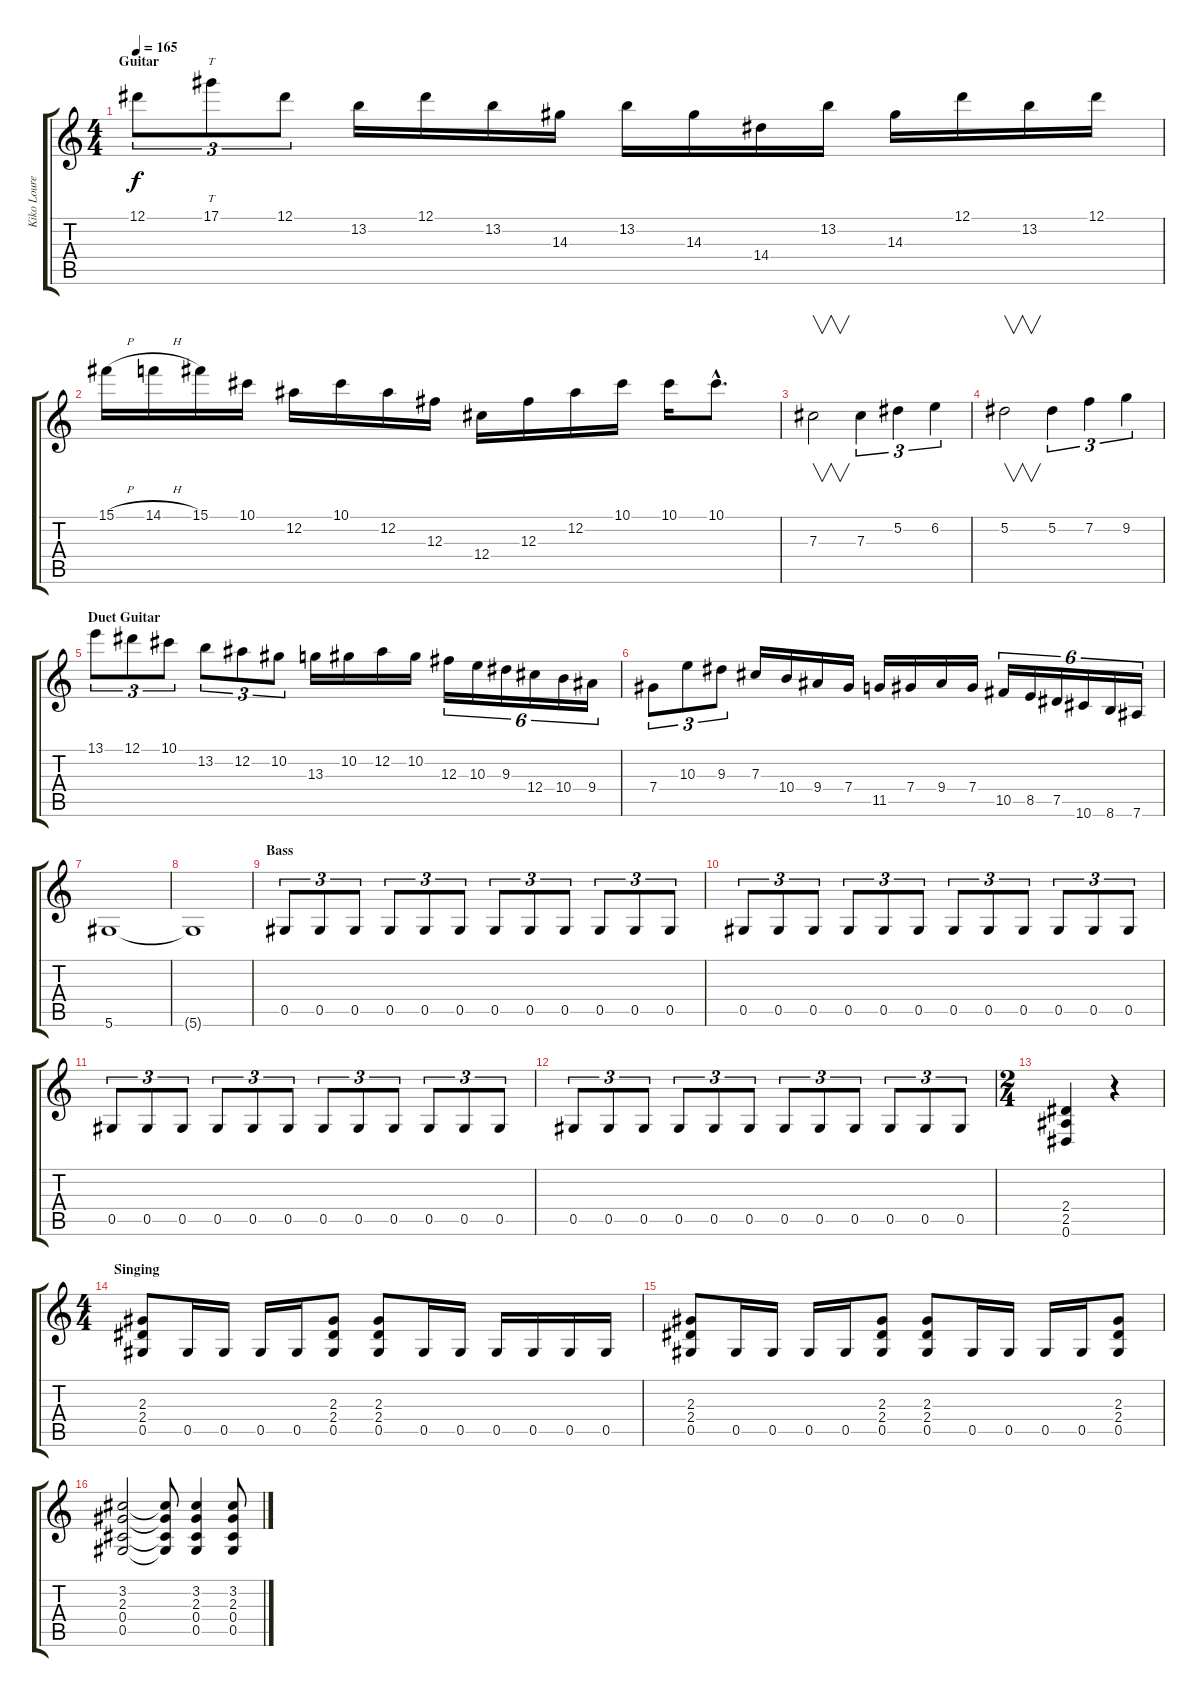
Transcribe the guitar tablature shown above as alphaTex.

\track ("Kiko Loureiro" "Kiko Loure") {instrument distortionguitar}
\staff {score tabs}
\tuning (Eb4 Bb3 Gb3 Db3 Ab2 Eb2) {hide}
\ts (4 4)
\section ("" "Guitar")
\tempo 165
\clef g2
\ks c
12.1.8{tu (3 2) dy f volume 16} 17.1.8{tt tu (3 2)} 12.1.8{tu (3 2)} 13.2.16 12.1.16 13.2.16 14.3.16 13.2.16 14.3.16 14.4.16 13.2.16 14.3.16 12.1.16 13.2.16 12.1.16 |
15.1{h}.16 14.1{h}.16 15.1.16 10.1.16 12.2.16 10.1.16 12.2.16 12.3.16 12.4.16 12.3.16 12.2.16 10.1.16 10.1.16 10.1{hac}.8{d} |
7.3.2{v} 7.3.4{tu (3 2)} 5.2.4{tu (3 2)} 6.2.4{tu (3 2)} |
5.2.2{v} 5.2.4{tu (3 2)} 7.2.4{tu (3 2)} 9.2.4{tu (3 2)} |
\section ("" "Duet Guitar")
13.1.8{tu (3 2) volume 16} 12.1.8{tu (3 2)} 10.1.8{tu (3 2)} 13.2.8{tu (3 2)} 12.2.8{tu (3 2)} 10.2.8{tu (3 2)} 13.3.16 10.2.16 12.2.16 10.2.16 12.3.16{tu (6 4)} 10.3.16{tu (6 4)} 9.3.16{tu (6 4)} 12.4.16{tu (6 4)} 10.4.16{tu (6 4)} 9.4.16{tu (6 4)} |
7.4.8{tu (3 2)} 10.3.8{tu (3 2)} 9.3.8{tu (3 2)} 7.3.16 10.4.16 9.4.16 7.4.16 11.5.16 7.4.16 9.4.16 7.4.16 10.5.16{tu (6 4)} 8.5.16{tu (6 4)} 7.5.16{tu (6 4)} 10.6.16{tu (6 4)} 8.6.16{tu (6 4)} 7.6.16{tu (6 4)} |
5.6.1 |
5.6{t}.1 |
\section ("" "Bass")
0.5.8{tu (3 2) volume 12} 0.5.8{tu (3 2)} 0.5.8{tu (3 2)} 0.5.8{tu (3 2)} 0.5.8{tu (3 2)} 0.5.8{tu (3 2)} 0.5.8{tu (3 2)} 0.5.8{tu (3 2)} 0.5.8{tu (3 2)} 0.5.8{tu (3 2)} 0.5.8{tu (3 2)} 0.5.8{tu (3 2)} |
0.5.8{tu (3 2)} 0.5.8{tu (3 2)} 0.5.8{tu (3 2)} 0.5.8{tu (3 2)} 0.5.8{tu (3 2)} 0.5.8{tu (3 2)} 0.5.8{tu (3 2)} 0.5.8{tu (3 2)} 0.5.8{tu (3 2)} 0.5.8{tu (3 2)} 0.5.8{tu (3 2)} 0.5.8{tu (3 2)} |
0.5.8{tu (3 2)} 0.5.8{tu (3 2)} 0.5.8{tu (3 2)} 0.5.8{tu (3 2)} 0.5.8{tu (3 2)} 0.5.8{tu (3 2)} 0.5.8{tu (3 2)} 0.5.8{tu (3 2)} 0.5.8{tu (3 2)} 0.5.8{tu (3 2)} 0.5.8{tu (3 2)} 0.5.8{tu (3 2)} |
0.5.8{tu (3 2)} 0.5.8{tu (3 2)} 0.5.8{tu (3 2)} 0.5.8{tu (3 2)} 0.5.8{tu (3 2)} 0.5.8{tu (3 2)} 0.5.8{tu (3 2)} 0.5.8{tu (3 2)} 0.5.8{tu (3 2)} 0.5.8{tu (3 2)} 0.5.8{tu (3 2)} 0.5.8{tu (3 2)} |
\ts (2 4)
(2.4 2.5 0.6).4 r.4 |
\ts (4 4)
\section ("" "Singing")
(2.3 2.4 0.5).8 0.5.16 0.5.16 0.5.16 0.5.16 (2.3 2.4 0.5).8 (2.3 2.4 0.5).8 0.5.16 0.5.16 0.5.16 0.5.16 0.5.16 0.5.16 |
(2.3 2.4 0.5).8 0.5.16 0.5.16 0.5.16 0.5.16 (2.3 2.4 0.5).8 (2.3 2.4 0.5).8 0.5.16 0.5.16 0.5.16 0.5.16 (2.3 2.4 0.5).8 |
(3.2 2.3 0.4 0.5).2 (3.2{t} 2.3{t} 0.4{t} 0.5{t}).8 (3.2 2.3 0.4 0.5).4 (3.2 2.3 0.4 0.5).8
